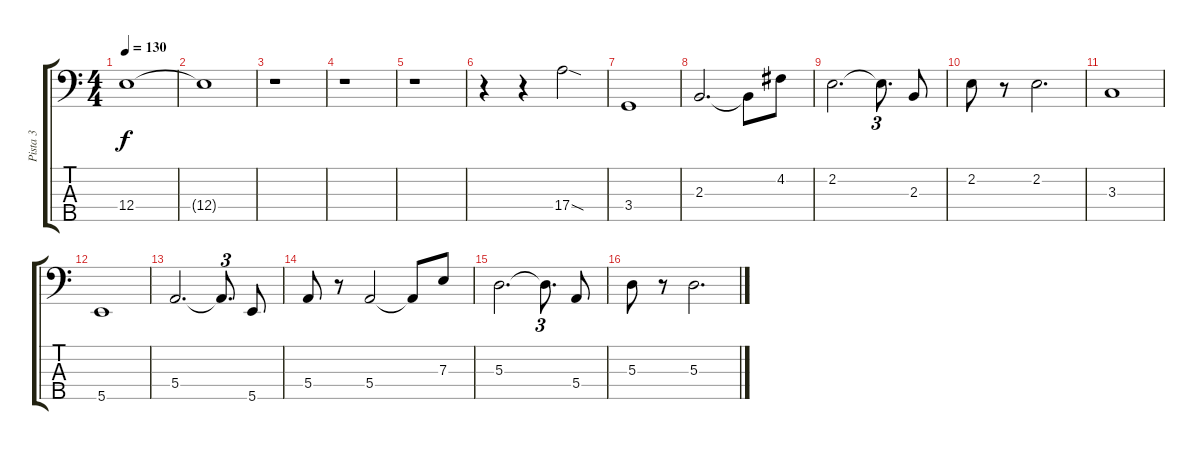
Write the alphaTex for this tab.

\track ("Pista 3" "Pista 3") {instrument electricbassfinger}
\staff {score tabs}
\tuning (G2 D2 A1 E1 B0) {hide}
\ts (4 4)
\tempo 130
\clef f4
\ks c
12.4.1{dy f} |
12.4{t}.1 |
r.1 |
r.1 |
r.1 |
r.4 r.4 17.4{sod}.2 |
3.4.1 |
2.3.2{d} 2.3{t}.8 4.2.8 |
2.2.2{d} 2.2{t}.8{d tu (3 2)} 2.3.8 |
2.2.8 r.8 2.2.2{d} |
3.3.1 |
5.5.1 |
5.4.2{d} 5.4{t}.8{d tu (3 2)} 5.5.8 |
5.4.8 r.8 5.4.2 5.4{t}.8 7.3.8 |
5.3.2{d} 5.3{t}.8{d tu (3 2)} 5.4.8 |
5.3.8 r.8 5.3.2{d}
